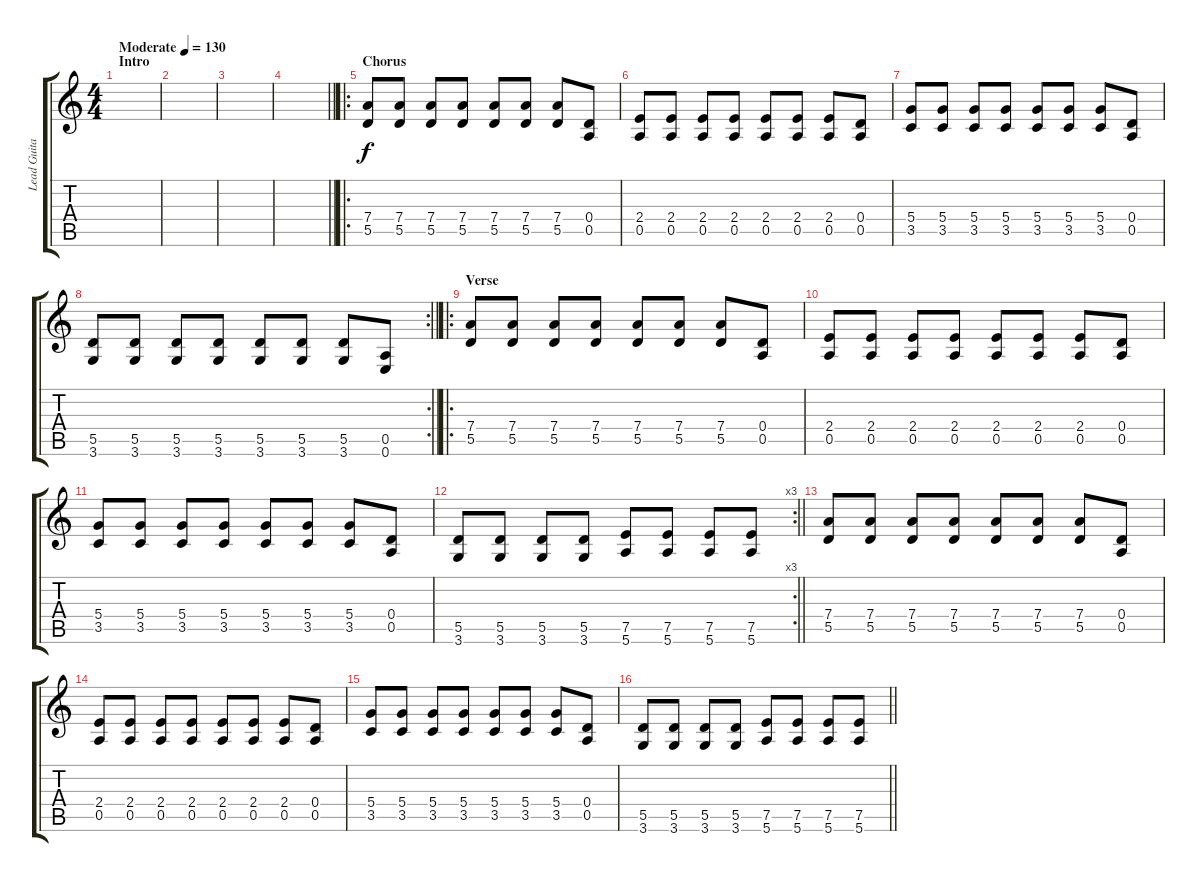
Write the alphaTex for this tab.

\track ("Lead Guitar" "Lead Guita") {instrument distortionguitar}
\staff {score tabs}
\tuning (E4 B3 G3 D3 A2 E2) {hide}
\ts (4 4)
\section ("" "Intro")
\tempo (130 "Moderate")
\clef g2
\ks c
|
|
|
\barLineRight lightlight
|
\ro
\section ("" "Chorus")
(7.4 5.5).8 (7.4 5.5).8 (7.4 5.5).8 (7.4 5.5).8 (7.4 5.5).8 (7.4 5.5).8 (7.4 5.5).8 (0.4 0.5).8 |
(2.4 0.5).8 (2.4 0.5).8 (2.4 0.5).8 (2.4 0.5).8 (2.4 0.5).8 (2.4 0.5).8 (2.4 0.5).8 (0.4 0.5).8 |
(5.4 3.5).8 (5.4 3.5).8 (5.4 3.5).8 (5.4 3.5).8 (5.4 3.5).8 (5.4 3.5).8 (5.4 3.5).8 (0.4 0.5).8 |
\rc 2
\barLineRight lightlight
(5.5 3.6).8 (5.5 3.6).8 (5.5 3.6).8 (5.5 3.6).8 (5.5 3.6).8 (5.5 3.6).8 (5.5 3.6).8 (0.5 0.6).8 |
\ro
\section ("" "Verse")
(7.4 5.5).8 (7.4 5.5).8 (7.4 5.5).8 (7.4 5.5).8 (7.4 5.5).8 (7.4 5.5).8 (7.4 5.5).8 (0.4 0.5).8 |
(2.4 0.5).8 (2.4 0.5).8 (2.4 0.5).8 (2.4 0.5).8 (2.4 0.5).8 (2.4 0.5).8 (2.4 0.5).8 (0.4 0.5).8 |
(5.4 3.5).8 (5.4 3.5).8 (5.4 3.5).8 (5.4 3.5).8 (5.4 3.5).8 (5.4 3.5).8 (5.4 3.5).8 (0.4 0.5).8 |
\rc 3
\barLineRight lightlight
(5.5 3.6).8 (5.5 3.6).8 (5.5 3.6).8 (5.5 3.6).8 (7.5 5.6).8 (7.5 5.6).8 (7.5 5.6).8 (7.5 5.6).8 |
(7.4 5.5).8 (7.4 5.5).8 (7.4 5.5).8 (7.4 5.5).8 (7.4 5.5).8 (7.4 5.5).8 (7.4 5.5).8 (0.4 0.5).8 |
(2.4 0.5).8 (2.4 0.5).8 (2.4 0.5).8 (2.4 0.5).8 (2.4 0.5).8 (2.4 0.5).8 (2.4 0.5).8 (0.4 0.5).8 |
(5.4 3.5).8 (5.4 3.5).8 (5.4 3.5).8 (5.4 3.5).8 (5.4 3.5).8 (5.4 3.5).8 (5.4 3.5).8 (0.4 0.5).8 |
\barLineRight lightlight
(5.5 3.6).8 (5.5 3.6).8 (5.5 3.6).8 (5.5 3.6).8 (7.5 5.6).8 (7.5 5.6).8 (7.5 5.6).8 (7.5 5.6).8
